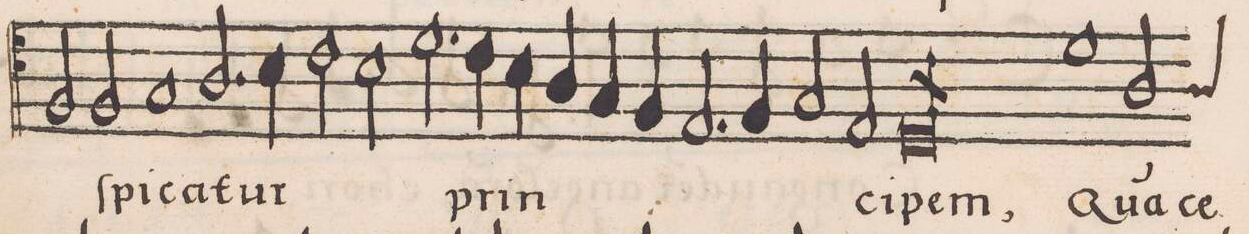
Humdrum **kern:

**kern	**text	**text
*I"ALTVS	*	*
*clefC4	*	*
*k[]	*	*
*met(C|)	*	*
*M2/1	*	*
2F/	.	.
2F/	-ſpi-	.
1G	-ca-	.
=24-	=24-	=24-
2.A/	-tur	.
4B\	.	.
2c\	.	.
2B\	.	.
=25-	=25-	=25-
2.d\	.	.
4c\	prin-	.
4B\	.	.
4A/	.	.
4G/	.	.
4F/	.	.
=26-	=26-	=26-
2.E/	.	.
4F/	.	.
2G/	.	.
2E/	-ci-	.
=27-	=27-	=27-
0Dl	-pem,	.
=28-	=28-	=28-
1d	Qua(m)	.
*custos:A	*	*
2A/	ce-	.
*-	*-	*-
